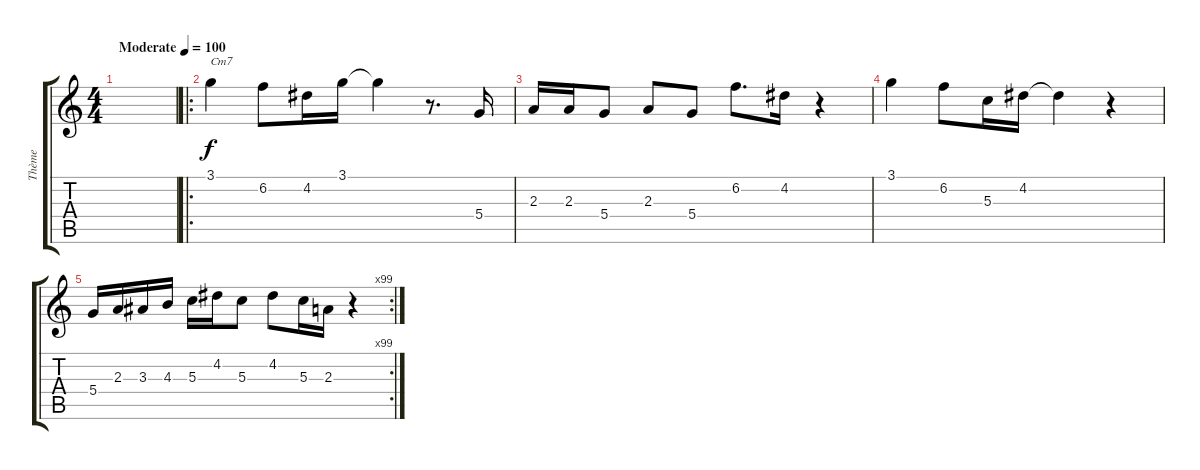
\track ("Thème" "Thème") {instrument distortionguitar}
\staff {score tabs}
\tuning (E4 B3 G3 D3 A2 E2) {hide}
\ts (4 4)
\tempo (100 "Moderate")
\clef g2
\ks c
|
\ro
3.1.4{txt "Cm7"} 6.2.8 4.2.16 3.1.16 3.1{t}.4 r.8{d} 5.4.16 |
2.3.16 2.3.16 5.4.8 2.3.8 5.4.8 6.2.8{d} 4.2.16 r.4 |
3.1.4 6.2.8 5.3.16 4.2.16 4.2{t}.4 r.4 |
\rc 99
5.4.16 2.3.16 3.3.16 4.3.16 5.3.16 4.2.16 5.3.8 4.2.8 5.3.16 2.3.16 r.4
